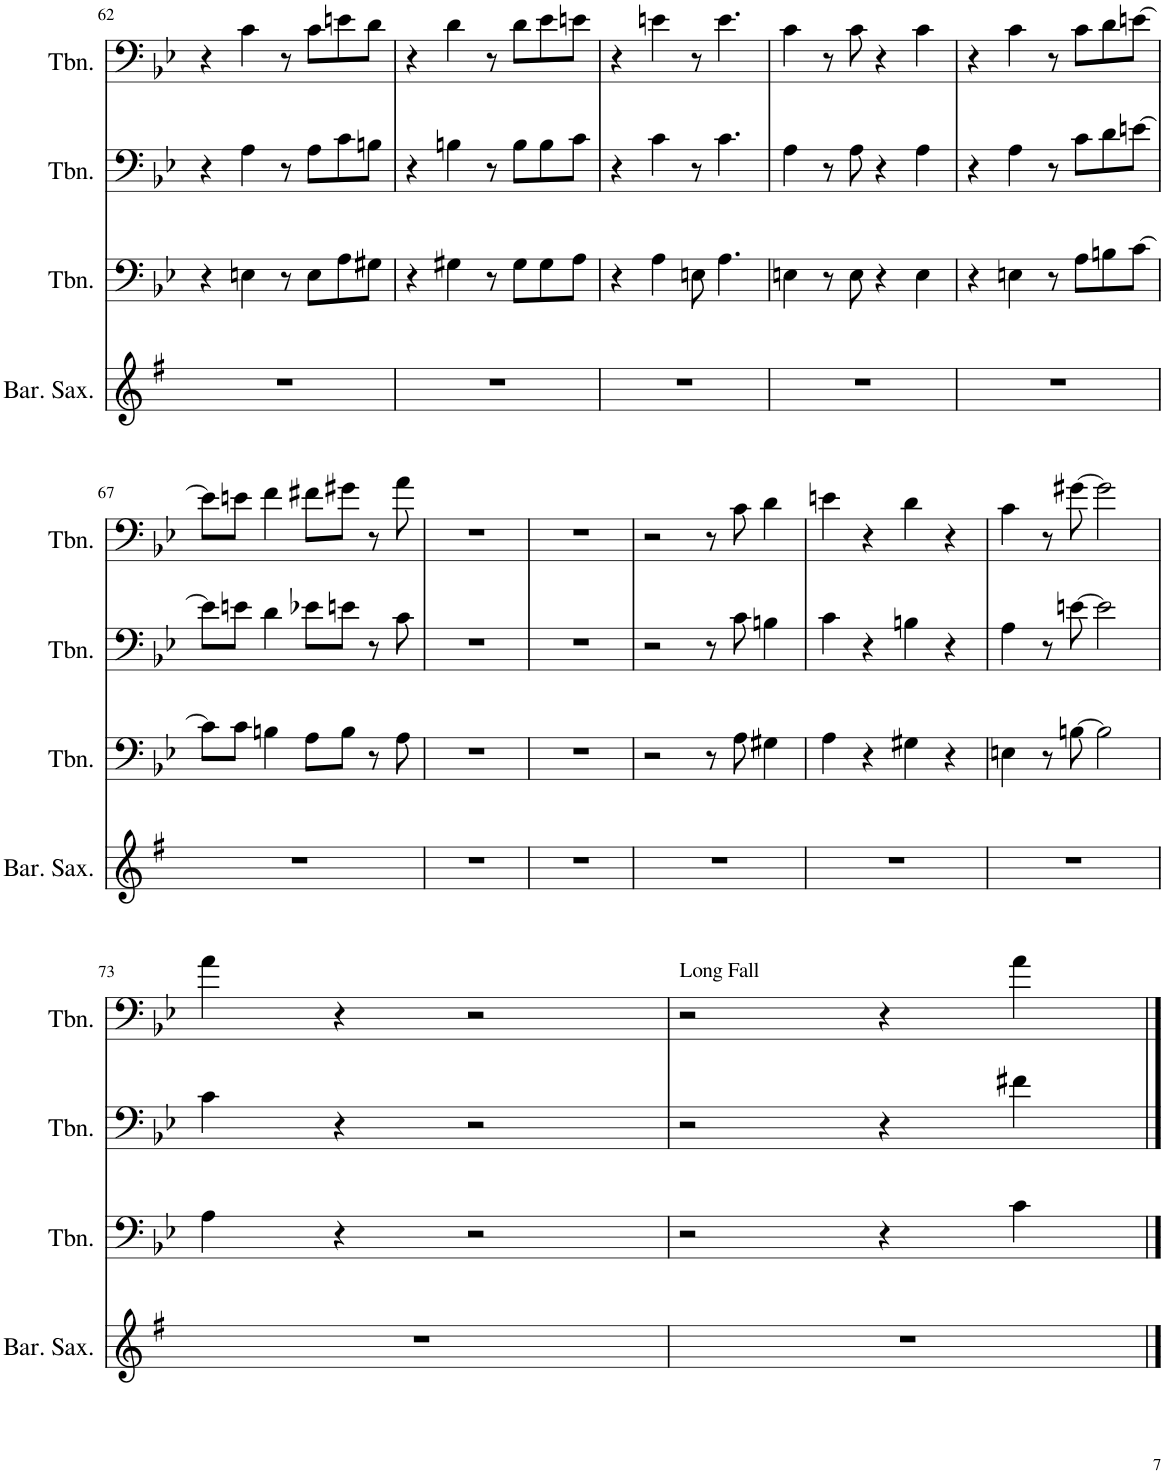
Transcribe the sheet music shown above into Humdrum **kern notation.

**kern	**kern	**kern	**kern
*part4	*part3	*part2	*part1
*staff4	*staff3	*staff2	*staff1
*I"Baritone Saxophone	*I"Trombone	*I"Trombone	*I"Trombone
*I'Bar. Sax.	*I'Tbn.	*I'Tbn.	*I'Tbn.
!!LO:PB:g=z
*clefG2	*clefF4	*clefF4	*clefF4
*Trd12c21	*	*	*
*k[f#]	*k[b-e-]	*k[b-e-]	*k[b-e-]
*M4/4	*M4/4	*M4/4	*M4/4
=62	=62	=62	=62
1r	4r	4r	4r
.	4En\	4A\	4c\
.	8r	8r	8r
.	8E\L	8A\L	8c\L
.	8A\	8c\	8en\
.	8G#X\J	8Bn\J	8d\J
=63	=63	=63	=63
1r	4r	4r	4r
.	4G#X\	4Bn\	4d\
.	8r	8r	8r
.	8G#\L	8B\L	8d\L
.	8G#\	8B\	8e-\
.	8A\J	8c\J	8en\J
=64	=64	=64	=64
1r	4r	4r	4r
.	4A\	4c\	4en\
.	8En\	8r	8r
.	4.A\	4.c\	4.e\
=65	=65	=65	=65
1r	4En\	4A\	4c\
.	8r	8r	8r
.	8E\	8A\	8c\
.	4r	4r	4r
.	4E\	4A\	4c\
=66	=66	=66	=66
1r	4r	4r	4r
.	4En\	4A\	4c\
.	8r	8r	8r
.	8A\L	8c\L	8c\L
.	8Bn\	8d\	8d\
.	[8c\J	[8en\J	[8en\J
!!LO:LB:g=z
=67	=67	=67	=67
1r	8c\L]	8e\L]	8e\L]
.	8c\J	8en\J	8en\J
.	4Bn\	4d\	4f\
.	8A\L	8e-X\L	8f#X\L
.	8B\J	8en\J	8g#X\J
.	8r	8r	8r
.	8A\	8c\	8a\
=68	=68	=68	=68
1r	1r	1r	1r
=69	=69	=69	=69
1r	1r	1r	1r
=70	=70	=70	=70
1r	2r	2r	2r
.	8r	8r	8r
.	8A\	8c\	8c\
.	4G#X\	4Bn\	4d\
=71	=71	=71	=71
1r	4A\	4c\	4en\
.	4r	4r	4r
.	4G#X\	4Bn\	4d\
.	4r	4r	4r
=72	=72	=72	=72
1r	4En\	4A\	4c\
.	8r	8r	8r
.	[8Bn\	[8en\	[8g#X\
.	2B\]	2e\]	2g#\]
!!LO:LB:g=z
=73	=73	=73	=73
1r	4A\	4c\	4a\
.	4r	4r	4r
.	2r	2r	2r
=74	=74	=74	=74
!	!	!	!LO:TX:a:t=Long Fall
1r	2r	2r	2r
.	4r	4r	4r
.	4c\	4f#X\	4a\
==	==	==	==
*-	*-	*-	*-
